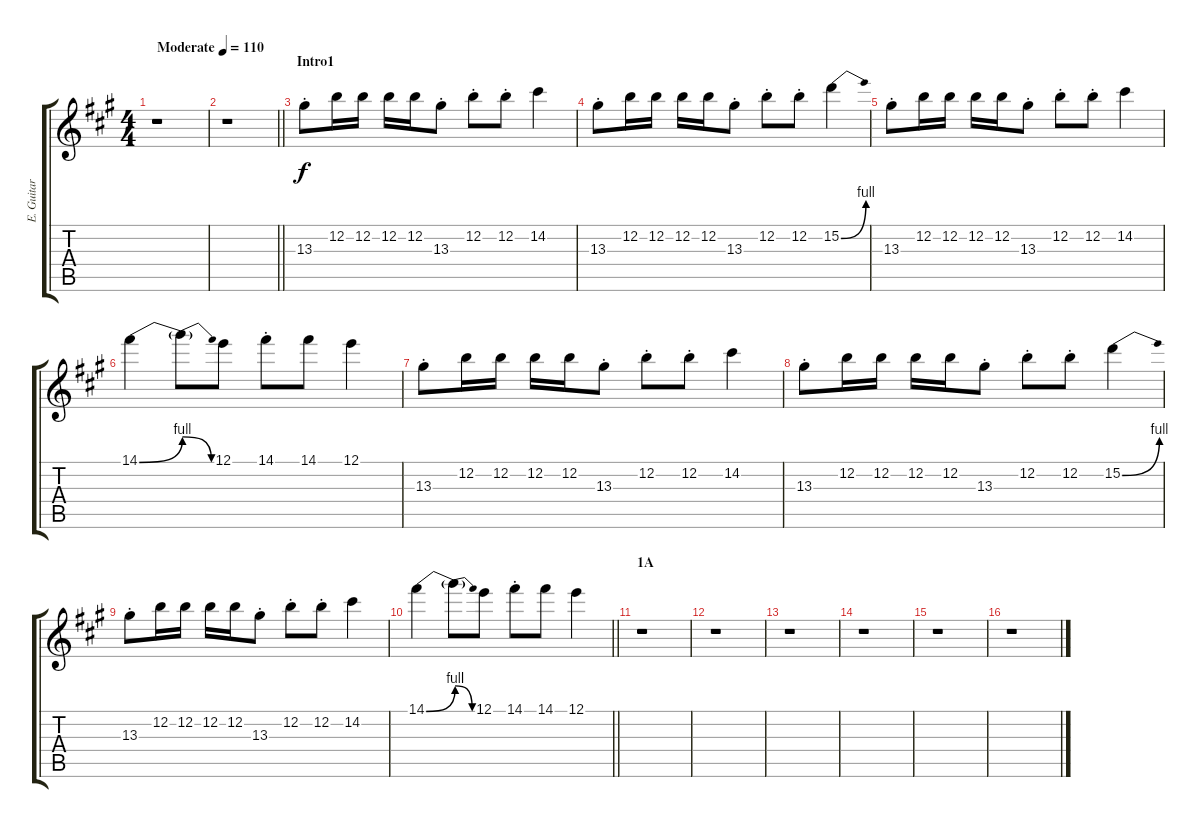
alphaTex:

\track ("E. Guitar I" "E. Guitar ") {instrument overdrivenguitar}
\staff {score tabs}
\tuning (E4 B3 G3 D3 A2 E2) {hide}
\ts (4 4)
\tempo (110 "Moderate")
\clef g2
\ks a
r.1{dy f instrument overdrivenguitar} |
\barLineRight lightlight
r.1 |
\section ("" "Intro1")
13.3{st}.8 12.2.16 12.2.16 12.2.16 12.2.16 13.3{st}.8 12.2{st}.8 12.2{st}.8 14.2.4 |
13.3{st}.8 12.2.16 12.2.16 12.2.16 12.2.16 13.3{st}.8 12.2{st}.8 12.2{st}.8 15.2{be (bend 0 0 60 4)}.4 |
13.3{st}.8 12.2.16 12.2.16 12.2.16 12.2.16 13.3{st}.8 12.2{st}.8 12.2{st}.8 14.2.4 |
14.1{be (bend 0 0 60 4)}.4 14.1{be (release 0 4 60 0) t}.8 12.1.8 14.1{st}.8 14.1.8 12.1.4 |
13.3{st}.8 12.2.16 12.2.16 12.2.16 12.2.16 13.3{st}.8 12.2{st}.8 12.2{st}.8 14.2.4 |
13.3{st}.8 12.2.16 12.2.16 12.2.16 12.2.16 13.3{st}.8 12.2{st}.8 12.2{st}.8 15.2{be (bend 0 0 60 4)}.4 |
13.3{st}.8 12.2.16 12.2.16 12.2.16 12.2.16 13.3{st}.8 12.2{st}.8 12.2{st}.8 14.2.4 |
\barLineRight lightlight
14.1{be (bend 0 0 60 4)}.4 14.1{be (release 0 4 60 0) t}.8 12.1.8 14.1{st}.8 14.1.8 12.1.4 |
\section ("" "1A")
r.1 |
r.1 |
r.1 |
r.1 |
r.1 |
r.1
